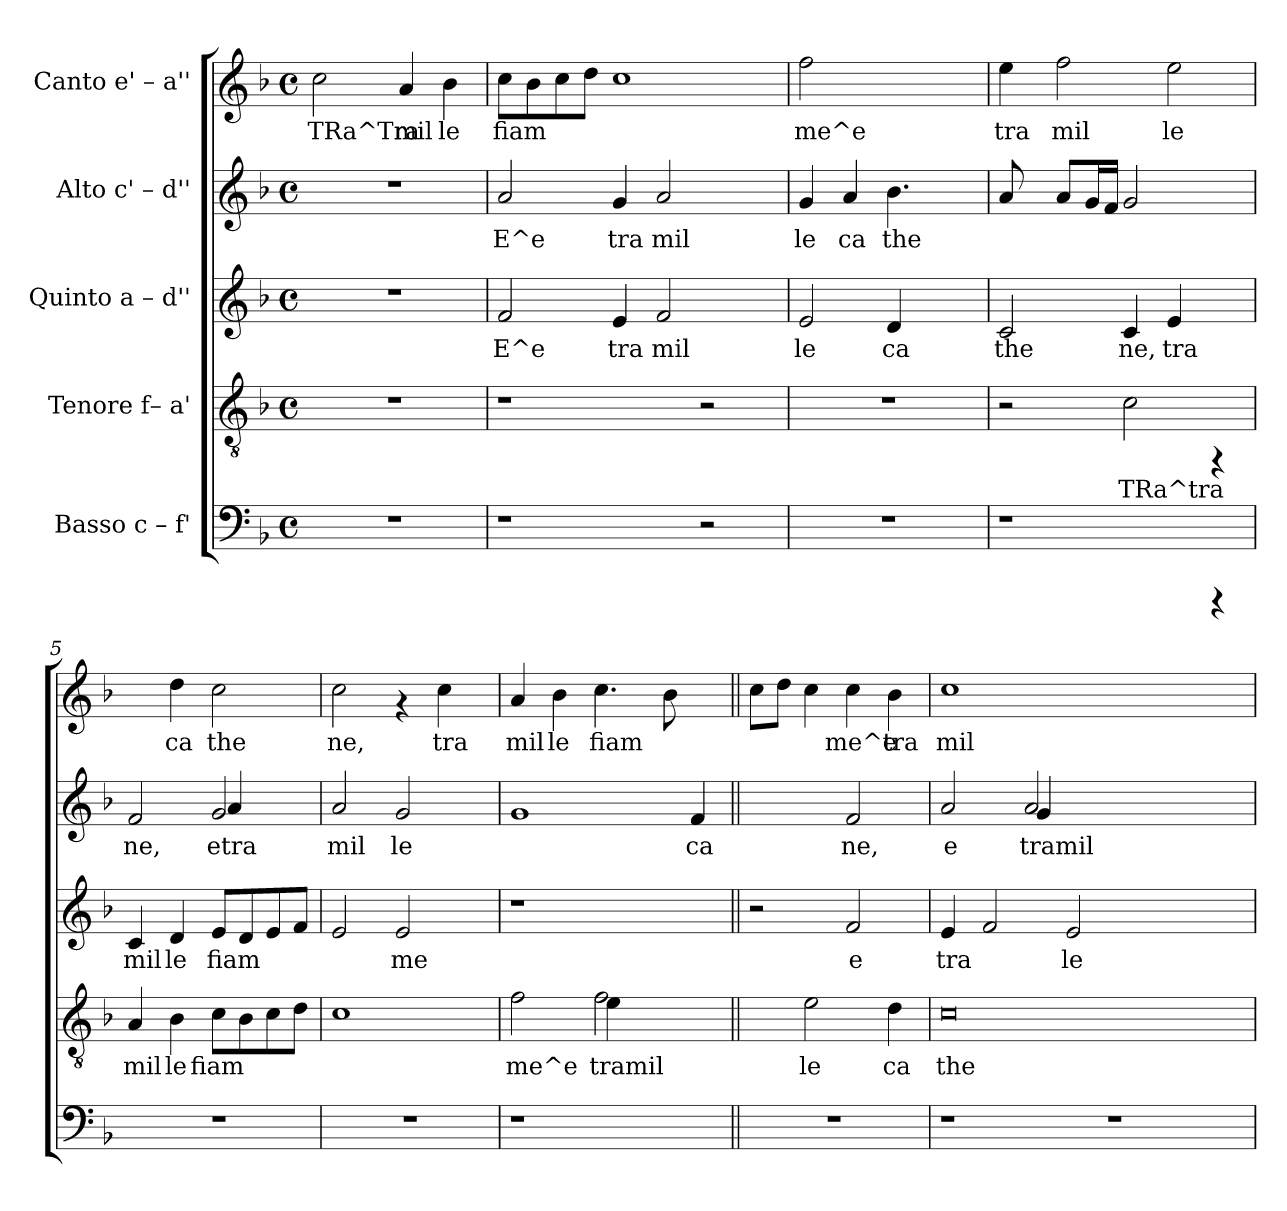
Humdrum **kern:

**kern	**kern	**text	**kern	**text	**kern	**text	**kern	**text
*part5	*part4	*part4	*part3	*part3	*part2	*part2	*part1	*part1
*staff5	*staff4	*staff4	*staff3	*staff3	*staff2	*staff2	*staff1	*staff1
*I"Basso  c – f'	*I"Tenore  f– a'	*	*I"Quinto  a – d''	*	*I"Alto  c' – d''	*	*I"Canto  e' – a''	*
!!LO:PB:g=z
*stria5	*stria5	*	*stria5	*	*stria5	*	*stria5	*
*clefF4	*clefGv2	*	*clefG2	*	*clefG2	*	*clefG2	*
*k[b-]	*k[b-]	*	*k[b-]	*	*k[b-]	*	*k[b-]	*
*F:	*F:	*	*F:	*	*F:	*	*F:	*
*M4/4	*M4/4	*	*M4/4	*	*M4/4	*	*M4/4	*
*met(c)	*met(c)	*	*met(c)	*	*met(c)	*	*met(c)	*
=1	=1	=1	=1	=1	=1	=1	=1	=1
!	!	!	!	!	!	!	!	!LO:LY:b:rj
1r	1r	.	1r	.	1r	.	2cc\	TRa^Tra
!	!	!	!	!	!	!	!	!LO:LY:b:rj
.	.	.	.	.	.	.	4a/	mil
!	!	!	!	!	!	!	!	!LO:LY:b:rj
.	.	.	.	.	.	.	4b-\	le
=2	=2	=2	=2	=2	=2	=2	=2	=2
!	!	!	!	!LO:LY:b:rj	!	!LO:LY:b:rj	!	!LO:LY:b:rj
1r	1r	.	2f/	E^e	2a/	E^e	8cc\L	fiam
!	!	!	!	!	!	!	!	!LO:LY:b:rj
.	.	.	.	.	.	.	8b-\	.
!	!	!	!	!	!	!	!	!LO:LY:b:rj
.	.	.	.	.	.	.	8cc\	.
!	!	!	!	!	!	!	!	!LO:LY:b:rj
.	.	.	.	.	.	.	8dd\J	.
!	!	!	!	!LO:LY:b:rj	!	!LO:LY:b:rj	!	!LO:LY:b:rj
.	.	.	4e/	tra	4g/	tra	1cc	.
!	!	!	!	!LO:LY:b:rj	!	!LO:LY:b:rj	!	!
.	.	.	2f/	mil	2a/	mil	.	.
2r	2r	.	.	.	.	.	.	.
.	.	.	4ryy	.	4ryy	.	.	.
=3	=3	=3	=3	=3	=3	=3	=3	=3
!	!	!	!	!LO:LY:b:rj	!	!LO:LY:b:rj	!	!LO:LY:b:rj
1r	1r	.	2e/	le	4g/	le	2ff\	me^e
!	!	!	!	!	!	!LO:LY:b:rj	!	!
.	.	.	.	.	4a/	ca	.	.
!	!	!	!	!LO:LY:b:rj	!	!LO:LY:b:rj	!	!
.	.	.	4d/	ca	4.b-\	the	2ryy	.
.	.	.	4ryy	.	.	.	.	.
.	.	.	.	.	8ryy	.	.	.
=4	=4	=4	=4	=4	=4	=4	=4	=4
!	!	!	!	!LO:LY:b:rj	!	!LO:LY:b:rj	!	!LO:LY:b:rj
1r	2r	.	2c/	the	8a/	.	4ee\	tra
.	.	.	.	.	8ryy	.	.	.
!	!	!	!	!	!	!	!	!LO:LY:b:rj
.	.	.	.	.	8a/L	.	2ff\	mil
!	!	!	!	!	!	!LO:LY:b:rj	!	!
.	.	.	.	.	16g/	.	.	.
!	!	!	!	!	!	!LO:LY:b:rj	!	!
.	.	.	.	.	16f/J	.	.	.
!	!	!LO:LY:b:rj	!	!LO:LY:b:rj	!	!LO:LY:b:rj	!	!
.	2c\	TRa^tra	4c/	ne,	2g/	.	.	.
!	!	!	!	!LO:LY:b:rj	!	!	!	!LO:LY:b:rj
.	.	.	4e/	tra	.	.	2ee\	le
4rCCC	4rFF	.	4ryy	.	4ryy	.	.	.
=5	=5	=5	=5	=5	=5	=5	=5	=5
!	!	!LO:LY:b:rj	!	!LO:LY:b:rj	!	!LO:LY:b:rj	!	!
*	*	*	*	*	*^	*	*	*
1r	4A/	mil	4c/	mil	2f/	2ryy	ne,	4ryy	.
!	!	!LO:LY:b:rj	!	!LO:LY:b:rj	!	!	!	!	!LO:LY:b:rj
.	4B-\	le	4d/	le	.	.	.	4dd\	ca
!	!	!LO:LY:b:rj	!	!LO:LY:b:rj	!	!	!LO:LY:b:rj	!	!LO:LY:b:rj
.	8c\L	fiam	8e/L	fiam	2g/	4a/	etra	2cc\	the
!	!	!LO:LY:b:rj	!	!LO:LY:b:rj	!	!	!	!	!
.	8B-\	.	8d/	.	.	.	.	.	.
!	!	!LO:LY:b:rj	!	!LO:LY:b:rj	!	!	!	!	!
.	8c\	.	8e/	.	.	4ryy	.	.	.
!	!	!LO:LY:b:rj	!	!LO:LY:b:rj	!	!	!	!	!
.	8d\J	.	8f/J	.	.	.	.	.	.
*	*	*	*	*	*v	*v	*	*	*
!!LO:LB:g=z
=6	=6	=6	=6	=6	=6	=6	=6	=6
!	!	!LO:LY:b:rj	!	!LO:LY:b:rj	!	!LO:LY:b:rj	!	!LO:LY:b:rj
1r	1c	.	2e/	.	2a/	mil	2cc\	ne,
!	!	!	!	!LO:LY:b:rj	!	!LO:LY:b:rj	!	!
.	.	.	2e/	me	2g/	le	4rf	.
!	!	!	!	!	!	!	!	!LO:LY:b:rj
.	.	.	.	.	.	.	4cc\	tra
=7	=7	=7	=7	=7	=7	=7	=7	=7
!	!	!LO:LY:b:rj	!	!	!	!	!	!LO:LY:b:rj
*	*^	*	*	*	*	*	*	*
1r	2f\	2ryy	me^e	1r	.	1g	.	4a/	mil
!	!	!	!	!	!	!	!	!	!LO:LY:b:rj
.	.	.	.	.	.	.	.	4b-\	le
!	!	!	!LO:LY:b:rj	!	!	!	!	!	!LO:LY:b:rj
.	2f\	4e\	tramil	.	.	.	.	4.cc\	fiam
.	.	4ryy	.	.	.	.	.	.	.
!	!	!	!	!	!	!	!	!	!LO:LY:b:rj
.	.	.	.	.	.	.	.	8b-\	.
!	!	!	!	!	!	!	!LO:LY:b:rj	!	!
4ryy	4ryy	4ryy	.	4ryy	.	4f/	ca	4ryy	.
=8||	=8||	=8||	=8||	=8||	=8||	=8||	=8||	=8||	=8||
!	!	!	!	!	!	!	!	!	!LO:LY:b:rj
*	*v	*v	*	*	*	*	*	*	*
1r	4ryy	.	2r	.	2ryy	.	8cc\L	.
!	!	!	!	!	!	!	!	!LO:LY:b:rj
.	.	.	.	.	.	.	8dd\J	.
!	!	!LO:LY:b:rj	!	!	!	!	!	!LO:LY:b:rj
.	2e\	le	.	.	.	.	4cc\	.
!	!	!	!	!LO:LY:b:rj	!	!LO:LY:b:rj	!	!LO:LY:b:rj
.	.	.	2f/	e	2f/	ne,	4cc\	me^e
!	!	!LO:LY:b:rj	!	!	!	!	!	!LO:LY:b:rj
.	4d\	ca	.	.	.	.	4b-\	tra
=9	=9	=9	=9	=9	=9	=9	=9	=9
!	!	!LO:LY:b:rj	!	!LO:LY:b:rj	!	!LO:LY:b:rj	!	!LO:LY:b:rj
*	*	*	*	*	*^	*	*	*
1r	0c	the	4e/	tra	2a/	2ryy	e	1cc	mil
.	.	.	2f/	.	.	.	.	.	.
!	!	!	!	!	!	!	!LO:LY:b:rj	!	!
.	.	.	.	.	2a/	4g/	tramil	.	.
!	!	!	!	!LO:LY:b:rj	!	!	!	!	!
.	.	.	2e/	le	.	1ryy	.	.	.
1r	.	.	.	.	1ryy	.	.	1ryy	.
.	.	.	2.ryy	.	.	.	.	.	.
.	.	.	.	.	.	4ryy	.	.	.
*	*	*	*	*	*v	*v	*	*	*
=	=	=	=	=	=	=	=	=
*-	*-	*-	*-	*-	*-	*-	*-	*-
